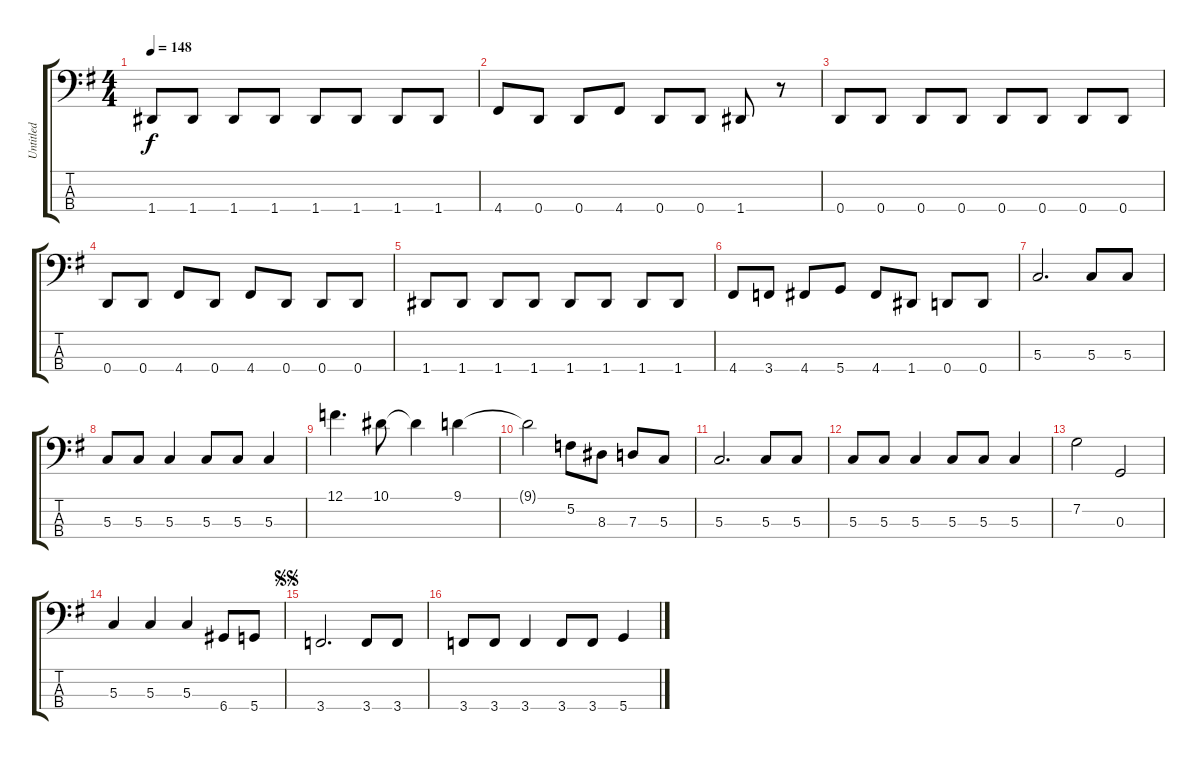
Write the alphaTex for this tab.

\track ("Untitled" "Untitled") {instrument electricbassfinger}
\staff {score tabs}
\tuning (F2 C2 G1 D1) {hide}
\ts (4 4)
\tempo 148
\clef f4
\ks g
1.4.8{dy f} 1.4.8 1.4.8 1.4.8 1.4.8 1.4.8 1.4.8 1.4.8 |
4.4.8 0.4.8 0.4.8 4.4.8 0.4.8 0.4.8 1.4.8 r.8 |
0.4.8 0.4.8 0.4.8 0.4.8 0.4.8 0.4.8 0.4.8 0.4.8 |
0.4.8 0.4.8 4.4.8 0.4.8 4.4.8 0.4.8 0.4.8 0.4.8 |
1.4.8 1.4.8 1.4.8 1.4.8 1.4.8 1.4.8 1.4.8 1.4.8 |
4.4.8 3.4.8 4.4.8 5.4.8 4.4.8 1.4.8 0.4.8 0.4.8 |
5.3.2{d} 5.3.8 5.3.8 |
5.3.8 5.3.8 5.3.4 5.3.8 5.3.8 5.3.4 |
12.1.4{d} 10.1.8 10.1{t}.4 9.1.4 |
9.1{t}.2 5.2.8 8.3.8 7.3.8 5.3.8 |
5.3.2{d} 5.3.8 5.3.8 |
5.3.8 5.3.8 5.3.4 5.3.8 5.3.8 5.3.4 |
7.2.2 0.3.2 |
5.3.4 5.3.4 5.3.4 6.4.8 5.4.8 |
\jump segnosegno
3.4.2{d} 3.4.8 3.4.8 |
3.4.8 3.4.8 3.4.4 3.4.8 3.4.8 5.4.4
